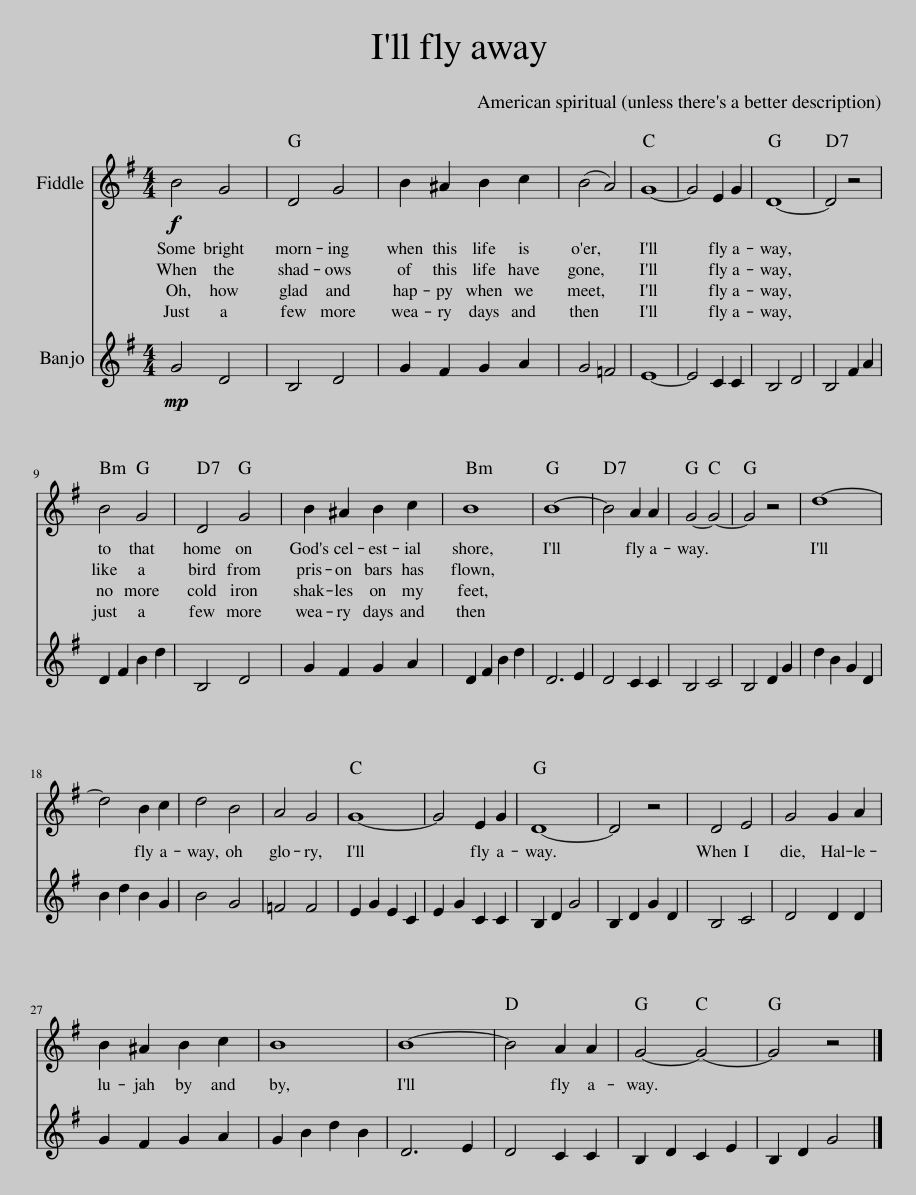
X:1
%%score 1 2
L:1/8
M:4/4
I:linebreak $
K:G
V:1 treble
V:2 treble
V:1
!f! B4 G4 | D4 G4 | B2 ^A2 B2 c2 | (B4 A4) | G8- | %5
 G4 E2 G2 | D8- | D4 z4 |$ B4 G4 | D4 G4 | %10
 B2 ^A2 B2 c2 | B8 | B8- | B4 A2 A2 | G4- G4- | %15
 G4 z4 | d8- |$ d4 B2 c2 | d4 B4 | A4 G4 | %20
 G8- | G4 E2 G2 | D8- | D4 z4 | D4 E4 | %25
 G4 G2 A2 |$ B2 ^A2 B2 c2 | B8 | B8- | B4 A2 A2 | %30
 G4- G4- | G4 z4 |] %32
V:2
!mp! G4 D4 | B,4 D4 | G2 F2 G2 A2 | G4 =F4 | E8- | %5
 E4 C2 C2 | B,4 D4 | B,4 F2 A2 |$ D2 F2 B2 d2 | B,4 D4 | %10
 G2 F2 G2 A2 | D2 F2 B2 d2 | D6 E2 | D4 C2 C2 | B,4 C4 | %15
 B,4 D2 G2 | d2 B2 G2 D2 |$ B2 d2 B2 G2 | B4 G4 | =F4 F4 | %20
 E2 G2 E2 C2 | E2 G2 C2 C2 | B,2 D2 G4 | B,2 D2 G2 D2 | B,4 C4 | %25
 D4 D2 D2 |$ G2 F2 G2 A2 | G2 B2 d2 B2 | D6 E2 | D4 C2 C2 | %30
 B,2 D2 C2 E2 | B,2 D2 G4 |] %32
